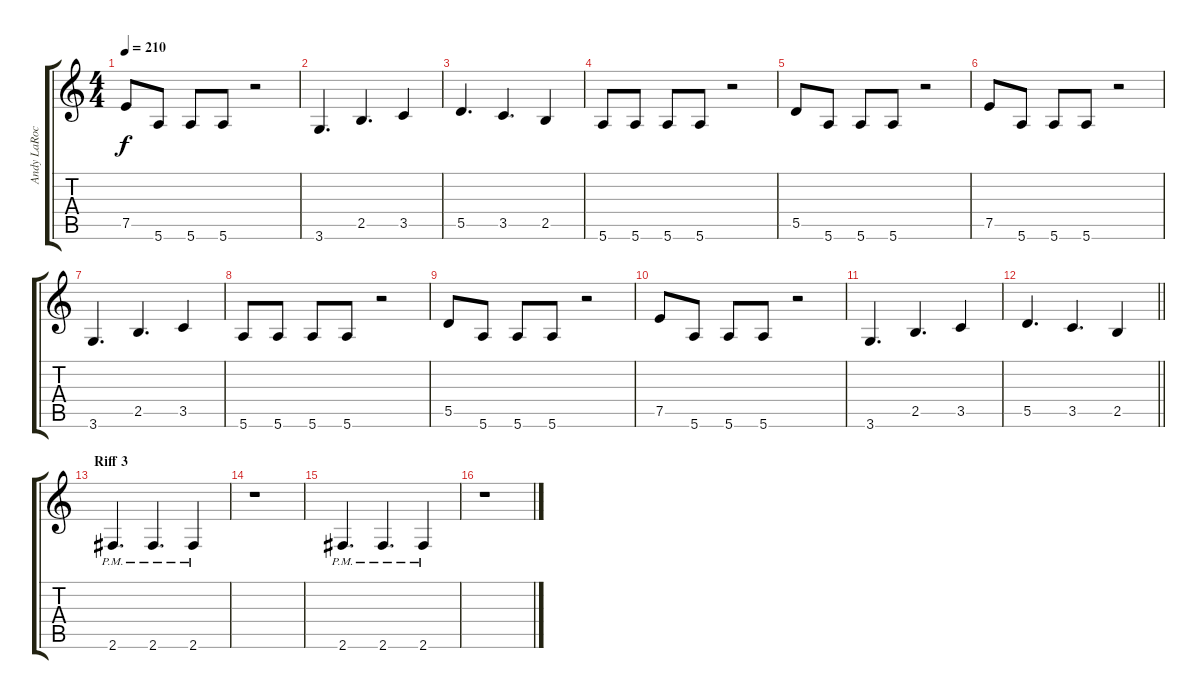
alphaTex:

\track ("Andy LaRocque" "Andy LaRoc") {instrument distortionguitar}
\staff {score tabs}
\tuning (E4 B3 G3 D3 A2 E2) {hide}
\ts (4 4)
\tempo 210
\clef g2
\ks c
7.5.8{dy f} 5.6.8 5.6.8 5.6.8 r.2 |
3.6.4{d} 2.5.4{d} 3.5.4 |
5.5.4{d} 3.5.4{d} 2.5.4 |
5.6.8 5.6.8 5.6.8 5.6.8 r.2 |
5.5.8 5.6.8 5.6.8 5.6.8 r.2 |
7.5.8 5.6.8 5.6.8 5.6.8 r.2 |
3.6.4{d} 2.5.4{d} 3.5.4 |
5.6.8 5.6.8 5.6.8 5.6.8 r.2 |
5.5.8 5.6.8 5.6.8 5.6.8 r.2 |
7.5.8 5.6.8 5.6.8 5.6.8 r.2 |
3.6.4{d} 2.5.4{d} 3.5.4 |
\barLineRight lightlight
5.5.4{d} 3.5.4{d} 2.5.4 |
\section ("" "Riff 3")
2.6{pm}.4{d} 2.6{pm}.4{d} 2.6{pm}.4 |
r.1 |
2.6{pm}.4{d} 2.6{pm}.4{d} 2.6{pm}.4 |
r.1
